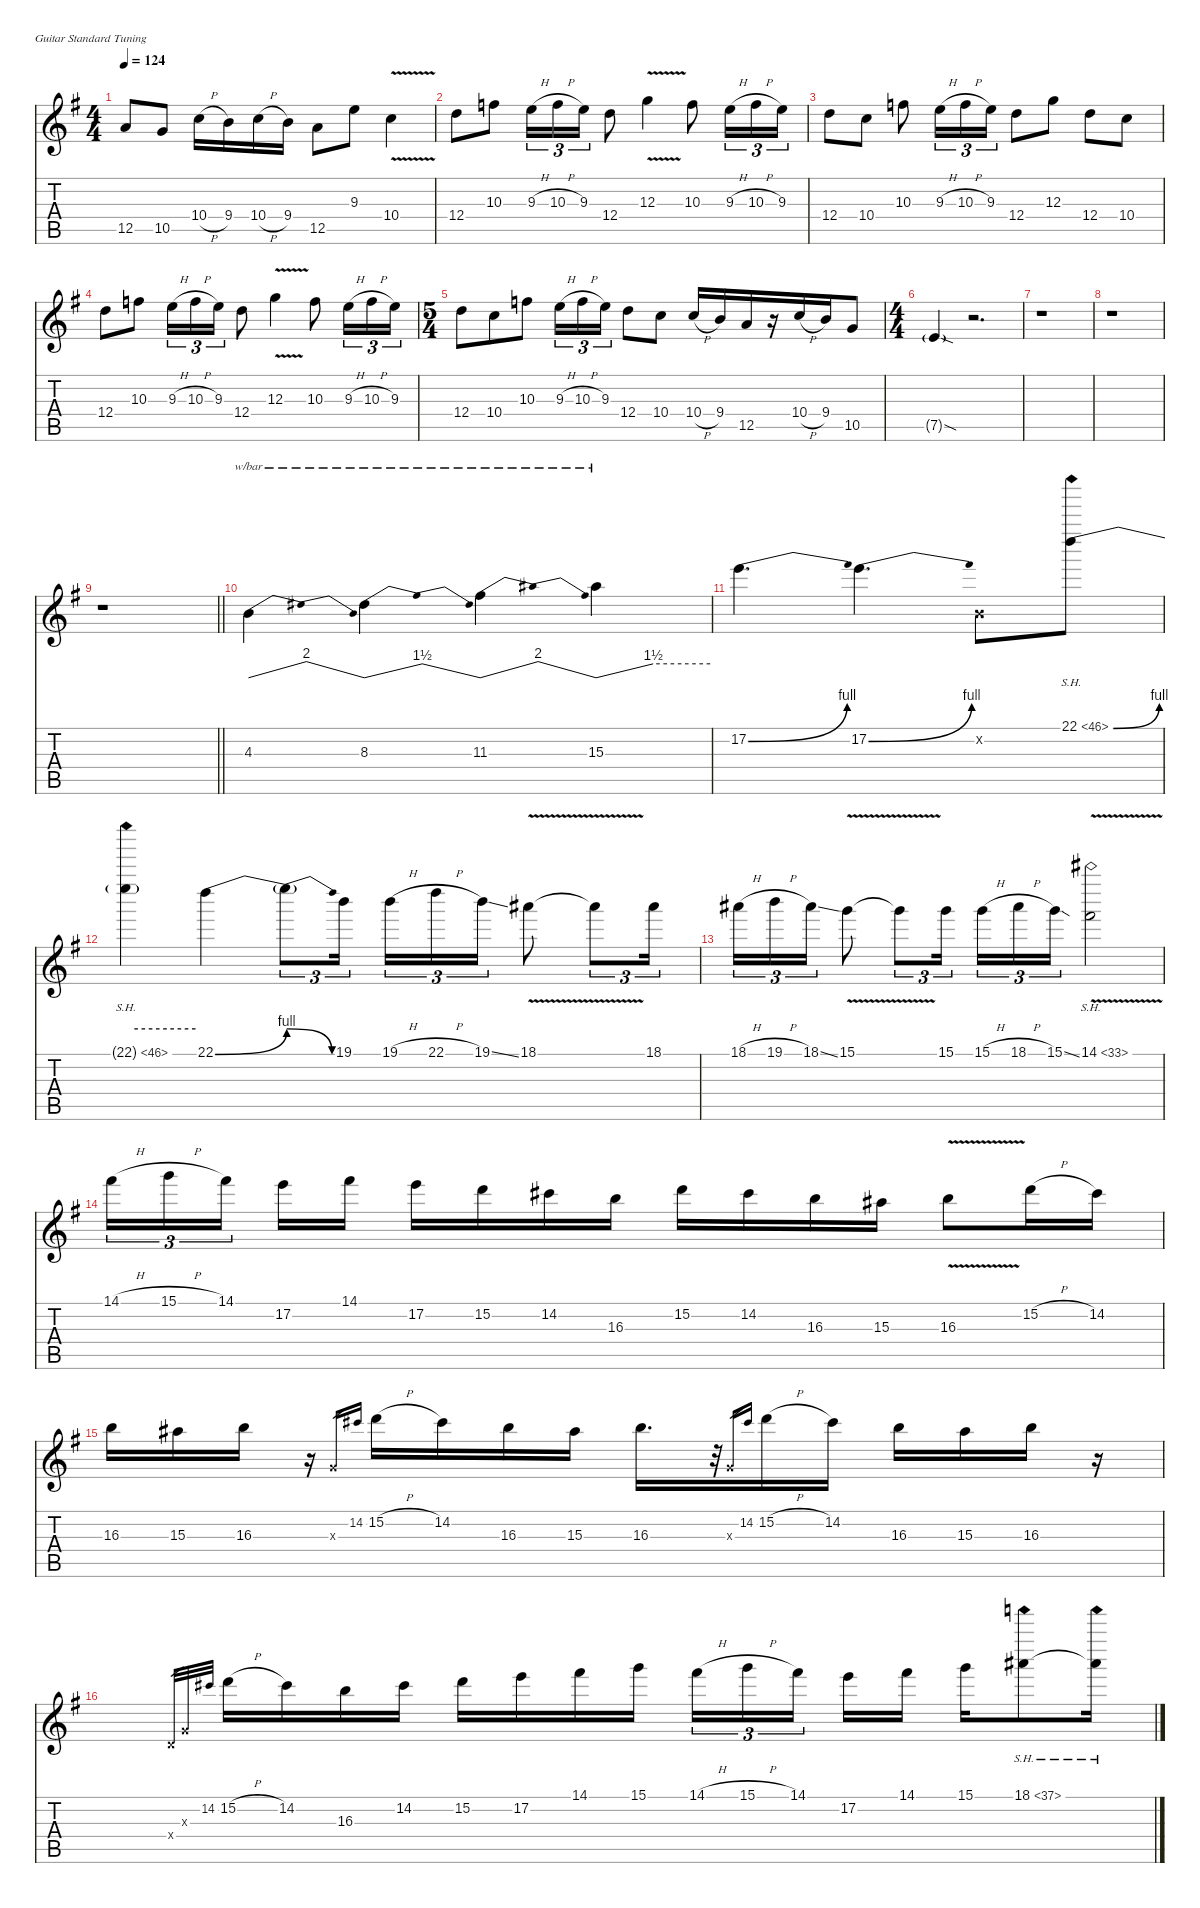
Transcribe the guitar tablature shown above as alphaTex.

\defaultSystemsLayout 4
\hideDynamics
\bracketExtendMode nobrackets
\singleTrackTrackNamePolicy hidden
\multiTrackTrackNamePolicy hidden
\otherSystemsTrackNameOrientation horizontal
\track ("Solo Gtr" "dist.guit.") {instrument distortionguitar}
\staff {score tabs}
\tuning (E4 B3 G3 D3 A2 E2)
\ts (4 4)
\tempo 124
\clef g2
\ks g
12.5{acc forcenatural}.8{dy fff beam Up} 10.5{acc forcenatural}.8{beam Up} 10.4{h acc forcenatural}.16{beam Down} 9.4{acc forcenatural}.16{beam Down} 10.4{h acc forcenatural}.16{beam Down} 9.4{acc forcenatural}.16{beam Down} 12.5{acc forcenatural}.8{beam Down} 9.3{acc forcenatural}.8{beam Down} 10.4{v acc forcenatural}.4{beam Down} |
12.4{acc forcenatural}.8{beam Down} 10.3{acc forcenatural}.8{beam Down} 9.3{h acc forcenatural}.16{tu (3 2) beam Down} 10.3{h acc forcenatural}.16{tu (3 2) beam Down} 9.3{acc forcenatural}.16{tu (3 2) beam Down} 12.4{acc forcenatural}.8{beam Down} 12.3{v acc forcenatural}.4{beam Down} 10.3{acc forcenatural}.8{beam Down} 9.3{h acc forcenatural}.16{tu (3 2) beam Down} 10.3{h acc forcenatural}.16{tu (3 2) beam Down} 9.3{acc forcenatural}.16{tu (3 2) beam Down} |
12.4{acc forcenatural}.8{beam Down} 10.4{acc forcenatural}.8{beam Down} 10.3{acc forcenatural}.8{beam Down} 9.3{h acc forcenatural}.16{tu (3 2) beam Down} 10.3{h acc forcenatural}.16{tu (3 2) beam Down} 9.3{acc forcenatural}.16{tu (3 2) beam Down} 12.4{acc forcenatural}.8{beam Down} 12.3{acc forcenatural}.8{beam Down} 12.4{acc forcenatural}.8{beam Down} 10.4{acc forcenatural}.8{beam Down} |
12.4{acc forcenatural}.8{beam Down} 10.3{acc forcenatural}.8{beam Down} 9.3{h acc forcenatural}.16{tu (3 2) beam Down} 10.3{h acc forcenatural}.16{tu (3 2) beam Down} 9.3{acc forcenatural}.16{tu (3 2) beam Down} 12.4{acc forcenatural}.8{beam Down} 12.3{v acc forcenatural}.4{beam Down} 10.3{acc forcenatural}.8{beam Down} 9.3{h acc forcenatural}.16{tu (3 2) beam Down} 10.3{h acc forcenatural}.16{tu (3 2) beam Down} 9.3{acc forcenatural}.16{tu (3 2) beam Down} |
\ts (5 4)
\beaming (8 6 4)
12.4{acc forcenatural}.8{beam Down} 10.4{acc forcenatural}.8{beam Down} 10.3{acc forcenatural}.8{beam Down} 9.3{h acc forcenatural}.16{tu (3 2) beam Down} 10.3{h acc forcenatural}.16{tu (3 2) beam Down} 9.3{acc forcenatural}.16{tu (3 2) beam Down} 12.4{acc forcenatural}.8{beam Down} 10.4{acc forcenatural}.8{beam Down} 10.4{h acc forcenatural}.16{beam Up} 9.4{acc forcenatural}.16{beam Up} 12.5{acc forcenatural}.16{beam Up} r.16{beam Up} 10.4{h acc forcenatural}.16{beam Up} 9.4{acc forcenatural}.16{beam Up} 10.5{acc forcenatural}.8{beam Up} |
\ts (4 4)
\beaming (8 2 2 2 2)
7.5{sod g acc forcenatural}.4{dy mf beam Up} r.2{d beam Up} |
r.1{beam Down} |
r.1{beam Down} |
\barLineRight lightlight
r.1{beam Down} |
4.3{acc forcenatural}.4{tbe (dip default 0 0 30 8 60 0) dy fff instrument distortionguitar beam Down} 8.3{acc #}.4{tbe (dip default 0 0 30 6 60 0) beam Down} 11.3{acc #}.4{tbe (dip default 0 0 30 8 60 0) beam Down} 15.3{acc #}.4{tbe (custom default 0 0 30 6 30 6 60 6) beam Down} |
17.2{be (bend 0 0 30 4) acc forcenatural}.4{d beam Down} 17.2{be (bend 0 0 15 4) acc forcenatural}.4{d beam Down} 0.2{x acc forcenatural}.8{beam Down} 22.1{be (bend 0 0 60 4) sh 24 acc forcenatural}.8{beam Down} |
22.1{be (hold 0 4 60 4) sh 24 t}.4{beam Down} 22.1{be (bend 0 0 60 4) acc forcenatural}.4{beam Down} 22.1{be (release 0 4 60 0) t}.8{tu (3 2) dy f beam Down} 19.1{acc forcenatural}.16{tu (3 2) dy fff beam Down} 19.1{h acc forcenatural}.16{tu (3 2) beam Down} 22.1{h acc forcenatural}.16{tu (3 2) beam Down} 19.1{ss acc forcenatural}.16{tu (3 2) beam Down} 18.1{v acc #}.8{beam Down} 18.1{v t acc #}.8{tu (3 2) dy f beam Down} 18.1{acc #}.16{tu (3 2) dy fff beam Down} |
18.1{h acc #}.16{tu (3 2) beam Down} 19.1{h acc forcenatural}.16{tu (3 2) beam Down} 18.1{ss acc #}.16{tu (3 2) beam Down} 15.1{v acc forcenatural}.8{beam Down} 15.1{v t acc forcenatural}.8{tu (3 2) beam Down} 15.1{acc forcenatural}.16{tu (3 2) beam Down} 15.1{h acc forcenatural}.16{tu (3 2) beam Down} 18.1{h acc #}.16{tu (3 2) beam Down} 15.1{ss acc forcenatural}.16{tu (3 2) beam Down} 14.1{sh 19 v acc #}.2{beam Down} |
14.1{h acc #}.16{tu (3 2) beam Down} 15.1{h acc forcenatural}.16{tu (3 2) beam Down} 14.1{acc #}.16{tu (3 2) beam Down} 17.2{acc forcenatural}.16{beam Down} 14.1{acc #}.16{beam Down} 17.2{acc forcenatural}.16{beam Down} 15.2{acc forcenatural}.16{beam Down} 14.2{acc #}.16{beam Down} 16.3{acc forcenatural}.16{beam Down} 15.2{acc forcenatural}.16{beam Down} 14.2{acc #}.16{beam Down} 16.3{acc forcenatural}.16{beam Down} 15.3{acc #}.16{beam Down} 16.3{v acc forcenatural}.8{beam Down} 15.2{h acc forcenatural}.16{beam Down} 14.2{acc #}.16{beam Down} |
16.3{acc forcenatural}.16{beam Down} 15.3{acc #}.16{beam Down} 16.3{acc forcenatural}.16{beam Down} r.16{beam Down} 0.3{x acc forcenatural}.16{gr dy mf beam Up} 14.2{acc #}.16{gr beam Up} 15.2{h acc forcenatural}.16{dy fff beam Down} 14.2{acc #}.16{beam Down} 16.3{acc forcenatural}.16{beam Down} 15.3{acc #}.16{beam Down} 16.3{acc forcenatural}.16{d beam Down} r.32{beam Down} 0.3{x acc forcenatural}.16{gr dy mf beam Up} 14.2{acc #}.16{gr beam Up} 15.2{h acc forcenatural}.16{dy fff beam Down} 14.2{acc #}.16{beam Down} 16.3{acc forcenatural}.16{beam Down} 15.3{acc #}.16{beam Down} 16.3{acc forcenatural}.16{beam Down} r.16{beam Down} |
0.4{x acc forcenatural}.32{gr dy mf beam Up} 0.3{x acc forcenatural}.32{gr beam Up} 14.2{acc #}.32{gr beam Up} 15.2{h acc forcenatural}.16{dy fff beam Down} 14.2{acc #}.16{beam Down} 16.3{acc forcenatural}.16{beam Down} 14.2{acc #}.16{beam Down} 15.2{acc forcenatural}.16{beam Down} 17.2{acc forcenatural}.16{beam Down} 14.1{acc #}.16{beam Down} 15.1{acc forcenatural}.16{beam Down} 14.1{h acc #}.16{tu (3 2) beam Down} 15.1{h acc forcenatural}.16{tu (3 2) beam Down} 14.1{acc #}.16{tu (3 2) beam Down} 17.2{acc forcenatural}.16{beam Down} 14.1{acc #}.16{beam Down} 15.1{acc forcenatural}.16{beam Down} 18.1{sh 19 acc #}.8{beam Down} 18.1{sh 19 t acc #}.16{beam Down}
